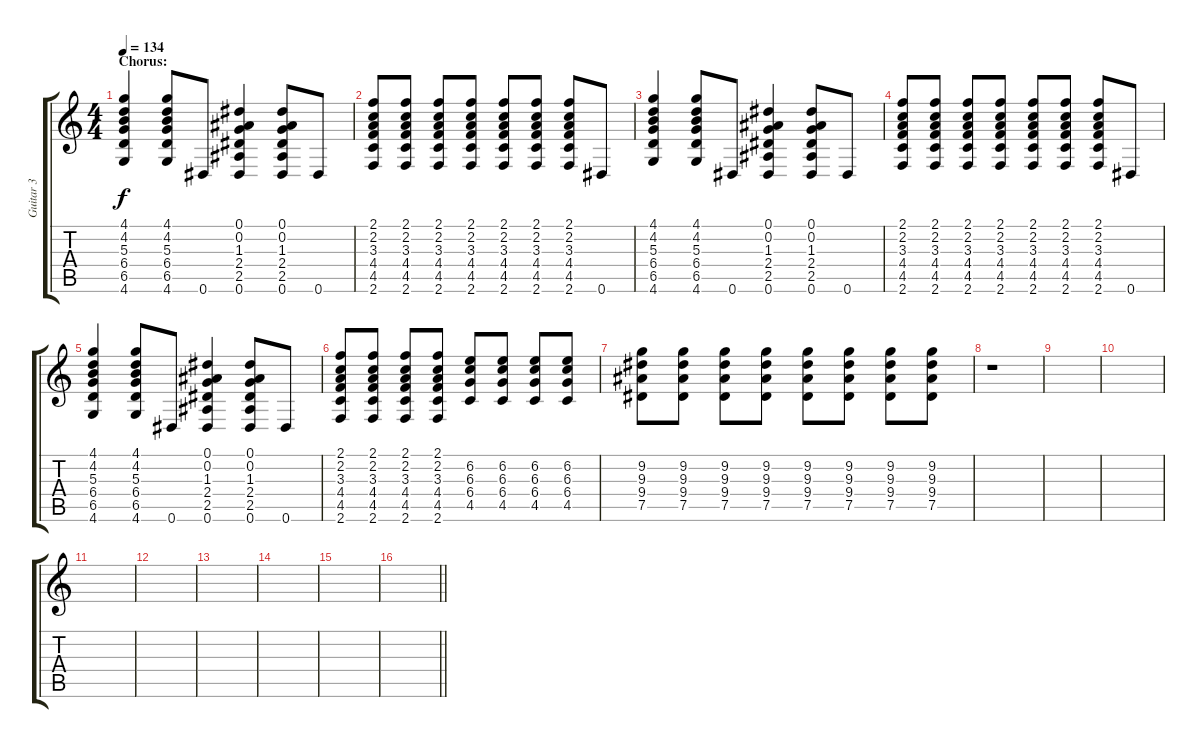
\track ("Guitar 3" "Guitar 3") {instrument distortionguitar}
\staff {score tabs}
\tuning (Eb4 Bb3 Gb3 Db3 Ab2 Eb2) {hide}
\ts (4 4)
\section ("" "Chorus:")
\tempo 134
\clef g2
\ks c
(4.1 4.2 5.3 6.4 6.5 4.6).4{dy f} (4.1 4.2 5.3 6.4 6.5 4.6).8 0.6.8 (0.1 0.2 1.3 2.4 2.5 0.6).4 (0.1 0.2 1.3 2.4 2.5 0.6).8 0.6.8 |
(2.1 2.2 3.3 4.4 4.5 2.6).8 (2.1 2.2 3.3 4.4 4.5 2.6).8 (2.1 2.2 3.3 4.4 4.5 2.6).8 (2.1 2.2 3.3 4.4 4.5 2.6).8 (2.1 2.2 3.3 4.4 4.5 2.6).8 (2.1 2.2 3.3 4.4 4.5 2.6).8 (2.1 2.2 3.3 4.4 4.5 2.6).8 0.6.8 |
(4.1 4.2 5.3 6.4 6.5 4.6).4 (4.1 4.2 5.3 6.4 6.5 4.6).8 0.6.8 (0.1 0.2 1.3 2.4 2.5 0.6).4 (0.1 0.2 1.3 2.4 2.5 0.6).8 0.6.8 |
(2.1 2.2 3.3 4.4 4.5 2.6).8 (2.1 2.2 3.3 4.4 4.5 2.6).8 (2.1 2.2 3.3 4.4 4.5 2.6).8 (2.1 2.2 3.3 4.4 4.5 2.6).8 (2.1 2.2 3.3 4.4 4.5 2.6).8 (2.1 2.2 3.3 4.4 4.5 2.6).8 (2.1 2.2 3.3 4.4 4.5 2.6).8 0.6.8 |
(4.1 4.2 5.3 6.4 6.5 4.6).4 (4.1 4.2 5.3 6.4 6.5 4.6).8 0.6.8 (0.1 0.2 1.3 2.4 2.5 0.6).4 (0.1 0.2 1.3 2.4 2.5 0.6).8 0.6.8 |
(2.1 2.2 3.3 4.4 4.5 2.6).8 (2.1 2.2 3.3 4.4 4.5 2.6).8 (2.1 2.2 3.3 4.4 4.5 2.6).8 (2.1 2.2 3.3 4.4 4.5 2.6).8 (6.2 6.3 6.4 4.5).8 (6.2 6.3 6.4 4.5).8 (6.2 6.3 6.4 4.5).8 (6.2 6.3 6.4 4.5).8 |
(9.2 9.3 9.4 7.5).8 (9.2 9.3 9.4 7.5).8 (9.2 9.3 9.4 7.5).8 (9.2 9.3 9.4 7.5).8 (9.2 9.3 9.4 7.5).8 (9.2 9.3 9.4 7.5).8 (9.2 9.3 9.4 7.5).8 (9.2 9.3 9.4 7.5).8 |
r.1 |
|
|
|
|
|
|
|
\barLineRight lightlight
